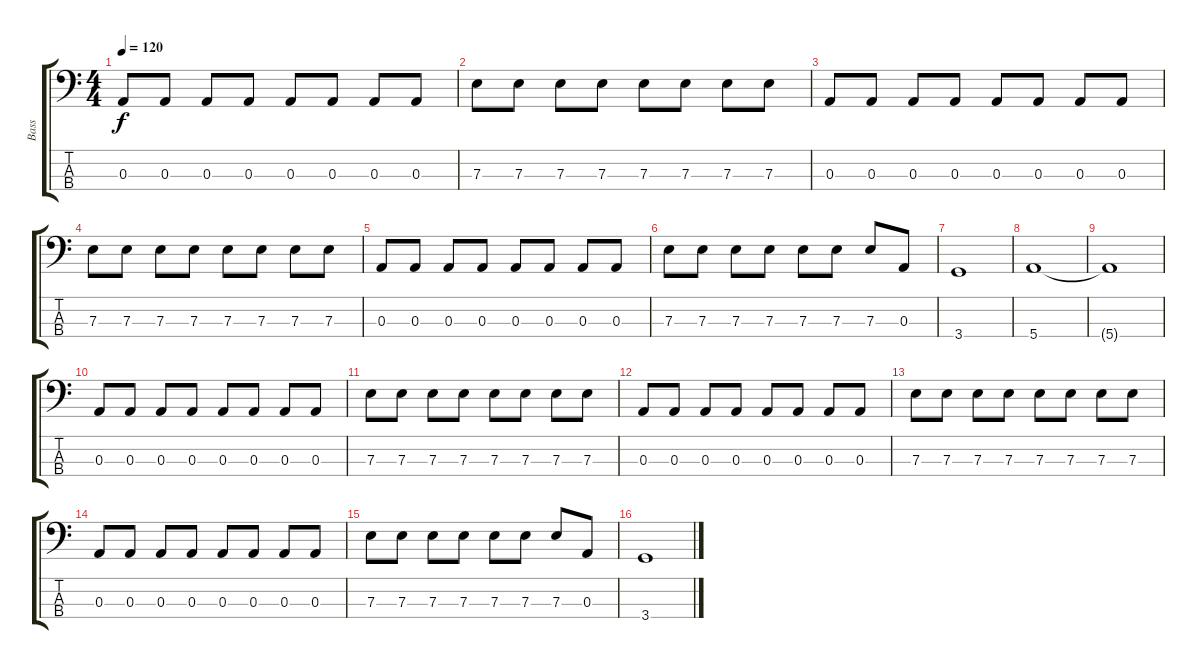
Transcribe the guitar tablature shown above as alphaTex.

\track ("Bass" "Bass") {instrument electricbassfinger}
\staff {score tabs}
\tuning (G2 D2 A1 E1) {hide}
\ts (4 4)
\tempo 120
\clef f4
\ks c
0.3.8{dy f} 0.3.8 0.3.8 0.3.8 0.3.8 0.3.8 0.3.8 0.3.8 |
7.3.8 7.3.8 7.3.8 7.3.8 7.3.8 7.3.8 7.3.8 7.3.8 |
0.3.8 0.3.8 0.3.8 0.3.8 0.3.8 0.3.8 0.3.8 0.3.8 |
7.3.8 7.3.8 7.3.8 7.3.8 7.3.8 7.3.8 7.3.8 7.3.8 |
0.3.8 0.3.8 0.3.8 0.3.8 0.3.8 0.3.8 0.3.8 0.3.8 |
7.3.8 7.3.8 7.3.8 7.3.8 7.3.8 7.3.8 7.3.8 0.3.8 |
3.4.1 |
5.4.1 |
5.4{t}.1 |
0.3.8 0.3.8 0.3.8 0.3.8 0.3.8 0.3.8 0.3.8 0.3.8 |
7.3.8 7.3.8 7.3.8 7.3.8 7.3.8 7.3.8 7.3.8 7.3.8 |
0.3.8 0.3.8 0.3.8 0.3.8 0.3.8 0.3.8 0.3.8 0.3.8 |
7.3.8 7.3.8 7.3.8 7.3.8 7.3.8 7.3.8 7.3.8 7.3.8 |
0.3.8 0.3.8 0.3.8 0.3.8 0.3.8 0.3.8 0.3.8 0.3.8 |
7.3.8 7.3.8 7.3.8 7.3.8 7.3.8 7.3.8 7.3.8 0.3.8 |
3.4.1
